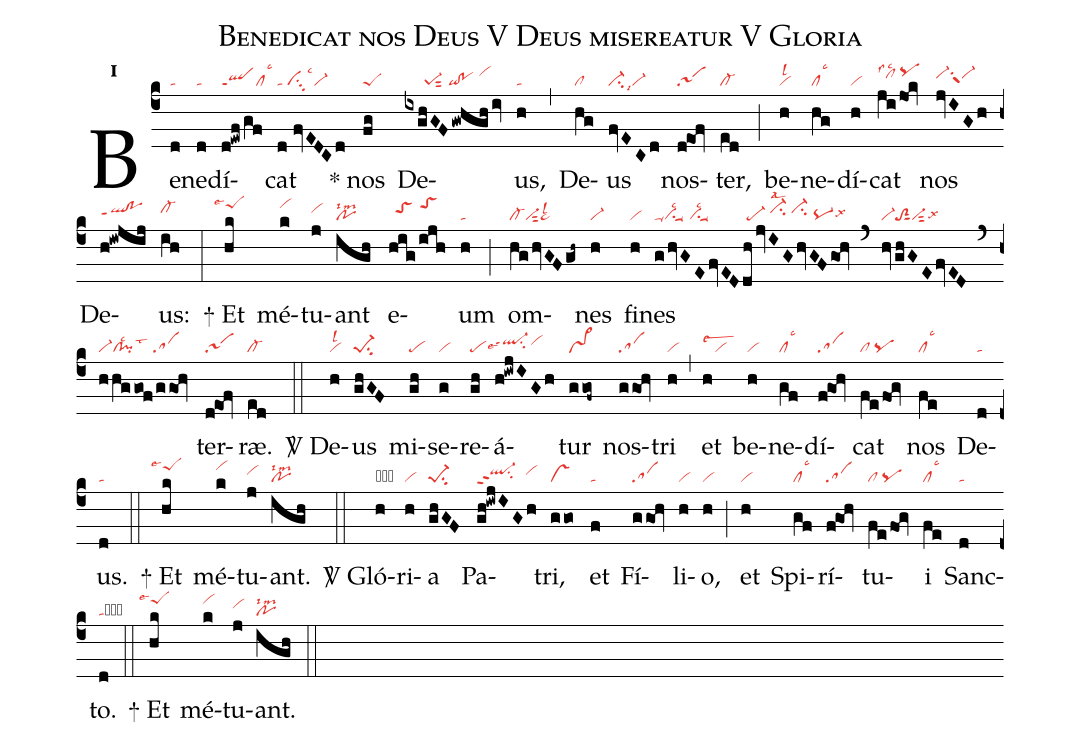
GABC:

name:Benedicat nos Deus V Deus misereatur V Gloria;
office-part:re;
mode:1;
nabc-lines:1;
%%
initial-style: 1;
name:Benedicat nos Deus;
mode: 2;
office-part: Responsorium;
annotation: Resp;
annotation: ii;
nabc-lines:1;
%%
(c4) Be(d|ta)ne(d|ta)dí(d!ewf/gf|qlppt1cllsc3)cat(d//fvEDCd|ta/visu3lsc3vi-) <sp>*</sp> nos(fg|peS) De(ixghGF/gwhgh/iv|//////pe-1sut2/qi!po/vihj)us,(h|ta) (,) De(hg|cl)us(fvECd|ci-lsi9vi-) nos(d@eof|sa1)ter,(ed|cl-) (;) be(h|vilsl2)ne(hg|cllsc3)dí(h|vi)cat(jijok|clhilss1lsc2/pqhj) nos(jvIGh|vi-hisu1suw1vi-hi) De(h!iwjij|qlhh!pohhppt1)us:(ih|cl-hi) (:)

<sp>+</sp> Et(hk|```peShklse4) mé(k|vihk)tu(j|vihi)ant(igh|polsim2) e(hig/ijh|//toShi//toShk)um(h|ta) (;) om(hghvGFgh~|cl-vi-sut2pe~lsl2)nes(h|vi-) fi(h|vi)nes(g/hvGEfvED|ta-visu1suu1lsc2/visu1suu1lsc2|dhjvIGhvGFgoh|/pe-/ci-hilsal2/ci-hi/pq-lsx6) (`) (hv/ghGEfvED|vi-toS2sut1vi-sut2lsx6) (`) (h/hggof/ggoh|vi-cl!pilsc2lst3/sa) ter(d@eof|sa1)ræ.(ed|cl-) (::)

<sp>V/</sp> De(h|vilsl2)us(ghGF|pe-1su2) mi(gh|pe)se(g|vi)re(gh|pelse6)á(h!iwjIGh|ql-hippt1su2vihi)tur(ggof~|vs>) nos(ggoh|sa)tri(h|vi) (,) et(h|vilsew2) be(h|vi)ne(gf|cllsc3)dí(f@goh|sa)cat(fefog|cl/pq) nos(fe|cllsc3) De(d|ta)us.(d|ta) (::)

<sp>+</sp> Et(hk|```peShklse4) mé(k|vihk)tu(j|vihi)ant.(igh|polsim2) (::)

<sp>V/</sp> Gló(h|obvilsl2)ri(h|vi)a(ghGF|pe-1su2) Pa(gh!iwjIGh|ql-hippt2su2vihi)tri,(ggo|vs) et(f|ta) Fí(ggoh|sa)li(h|vi)o,(h|vi) (;) et(h|vi) Spi(gf|cllsc3)rí(f@goh|sa)tu(fefog|cl/pq)i(fe|cllsc3) Sanc(d|ta)to.(d|tacb) (::)

<sp>+</sp> Et(hk|```peShklse4) mé(k|vihk)tu(j|vihi)ant.(igh|polsim2) (::)
